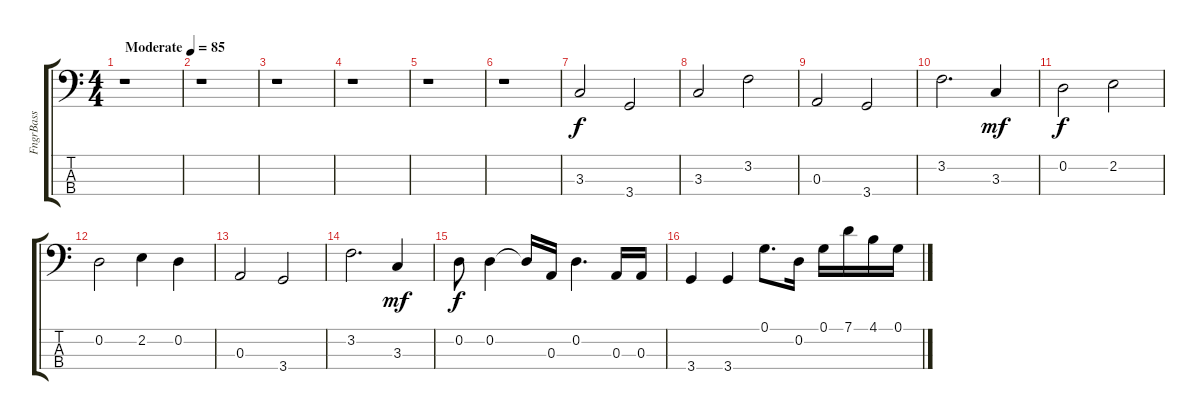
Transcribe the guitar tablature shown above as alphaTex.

\track ("FngrBass" "FngrBass") {instrument electricbassfinger}
\staff {score tabs}
\tuning (G2 D2 A1 E1) {hide}
\ts (4 4)
\tempo (85 "Moderate")
\clef f4
\ks c
r.1{dy f instrument electricbassfinger} |
r.1 |
r.1 |
r.1 |
r.1 |
r.1 |
3.3.2 3.4.2 |
3.3.2 3.2.2 |
0.3.2 3.4.2 |
3.2.2{d} 3.3.4{dy mf} |
0.2.2{dy f} 2.2.2 |
0.2.2 2.2.4 0.2.4 |
0.3.2 3.4.2 |
3.2.2{d} 3.3.4{dy mf} |
0.2.8{dy f} 0.2.4 0.2{t}.16 0.3.16 0.2.4{d} 0.3.16 0.3.16 |
3.4.4 3.4.4 0.1.8{d} 0.2.16 0.1.16 7.1.16 4.1.16 0.1.16
